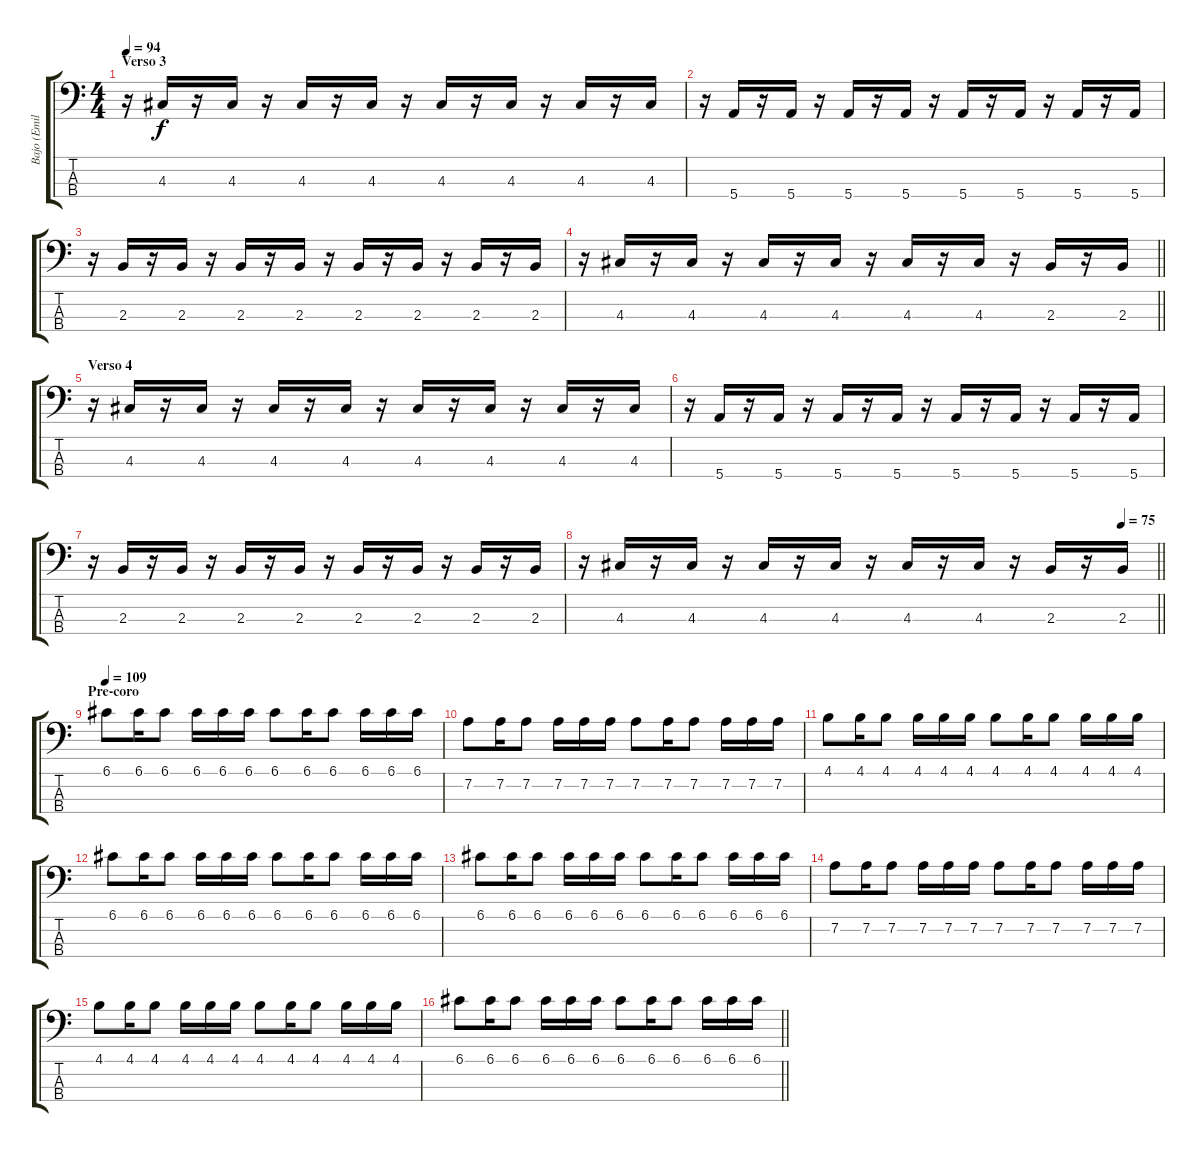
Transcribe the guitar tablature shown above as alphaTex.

\track ("Bajo (Emilio Bruce)" "Bajo (Emil") {instrument electricbasspick}
\staff {score tabs}
\tuning (G2 D2 A1 E1) {hide}
\ts (4 4)
\section ("" "Verso 3")
\tempo 94
\clef f4
\ks c
r.16{dy f} 4.3.16 r.16 4.3.16 r.16 4.3.16 r.16 4.3.16 r.16 4.3.16 r.16 4.3.16 r.16 4.3.16 r.16 4.3.16 |
r.16 5.4.16 r.16 5.4.16 r.16 5.4.16 r.16 5.4.16 r.16 5.4.16 r.16 5.4.16 r.16 5.4.16 r.16 5.4.16 |
r.16 2.3.16 r.16 2.3.16 r.16 2.3.16 r.16 2.3.16 r.16 2.3.16 r.16 2.3.16 r.16 2.3.16 r.16 2.3.16 |
\barLineRight lightlight
r.16 4.3.16 r.16 4.3.16 r.16 4.3.16 r.16 4.3.16 r.16 4.3.16 r.16 4.3.16 r.16 2.3.16 r.16 2.3.16 |
\section ("" "Verso 4")
r.16 4.3.16 r.16 4.3.16 r.16 4.3.16 r.16 4.3.16 r.16 4.3.16 r.16 4.3.16 r.16 4.3.16 r.16 4.3.16 |
r.16 5.4.16 r.16 5.4.16 r.16 5.4.16 r.16 5.4.16 r.16 5.4.16 r.16 5.4.16 r.16 5.4.16 r.16 5.4.16 |
r.16 2.3.16 r.16 2.3.16 r.16 2.3.16 r.16 2.3.16 r.16 2.3.16 r.16 2.3.16 r.16 2.3.16 r.16 2.3.16 |
\tempo (75 0.9375)
\barLineRight lightlight
r.16 4.3.16 r.16 4.3.16 r.16 4.3.16 r.16 4.3.16 r.16 4.3.16 r.16 4.3.16 r.16 2.3.16 r.16 2.3.16 |
\section ("" "Pre-coro")
\tempo 109
6.1.8 6.1.16 6.1.8 6.1.16 6.1.16 6.1.16 6.1.8 6.1.16 6.1.8 6.1.16 6.1.16 6.1.16 |
7.2.8 7.2.16 7.2.8 7.2.16 7.2.16 7.2.16 7.2.8 7.2.16 7.2.8 7.2.16 7.2.16 7.2.16 |
4.1.8 4.1.16 4.1.8 4.1.16 4.1.16 4.1.16 4.1.8 4.1.16 4.1.8 4.1.16 4.1.16 4.1.16 |
6.1.8 6.1.16 6.1.8 6.1.16 6.1.16 6.1.16 6.1.8 6.1.16 6.1.8 6.1.16 6.1.16 6.1.16 |
6.1.8 6.1.16 6.1.8 6.1.16 6.1.16 6.1.16 6.1.8 6.1.16 6.1.8 6.1.16 6.1.16 6.1.16 |
7.2.8 7.2.16 7.2.8 7.2.16 7.2.16 7.2.16 7.2.8 7.2.16 7.2.8 7.2.16 7.2.16 7.2.16 |
4.1.8 4.1.16 4.1.8 4.1.16 4.1.16 4.1.16 4.1.8 4.1.16 4.1.8 4.1.16 4.1.16 4.1.16 |
\barLineRight lightlight
6.1.8 6.1.16 6.1.8 6.1.16 6.1.16 6.1.16 6.1.8 6.1.16 6.1.8 6.1.16 6.1.16 6.1.16
